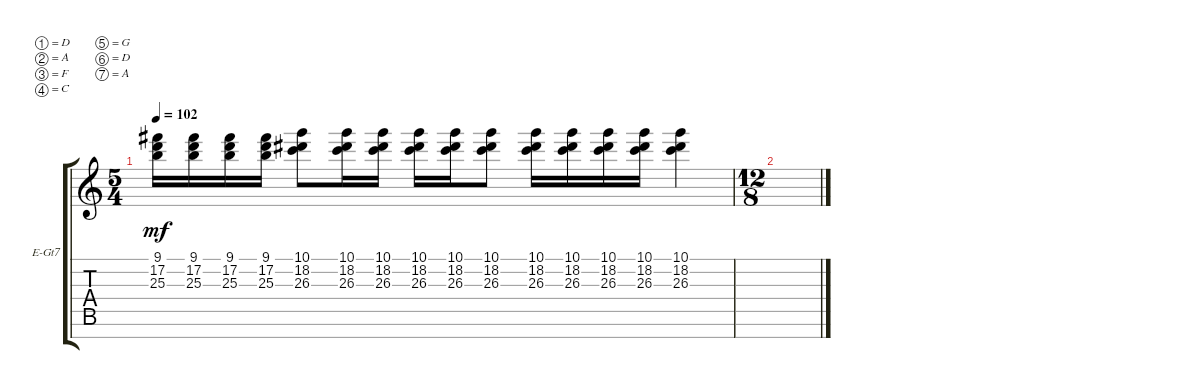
\defaultSystemsLayout 4
\bracketExtendMode groupsimilarinstruments
\firstSystemTrackNameOrientation horizontal
\otherSystemsTrackNameOrientation horizontal
\track ("Morean" "E-Gt7") {instrument distortionguitar}
\staff {score tabs}
\tuning (D4 A3 F3 C3 G2 D2 A1)
\ts (5 4)
\tempo 102
\clef g2
\ks c
(9.1 17.2 25.3).16{dy mf} (9.1 17.2 25.3).16 (9.1 17.2 25.3).16 (9.1 17.2 25.3).16 (10.1 18.2 26.3).8 (10.1 18.2 26.3).16 (10.1 18.2 26.3).16 (10.1 18.2 26.3).16 (10.1 18.2 26.3).16 (10.1 18.2 26.3).8 (10.1 18.2 26.3).16 (10.1 18.2 26.3).16 (10.1 18.2 26.3).16 (10.1 18.2 26.3).16 (10.1 18.2 26.3).4 |
\ts (12 8)
